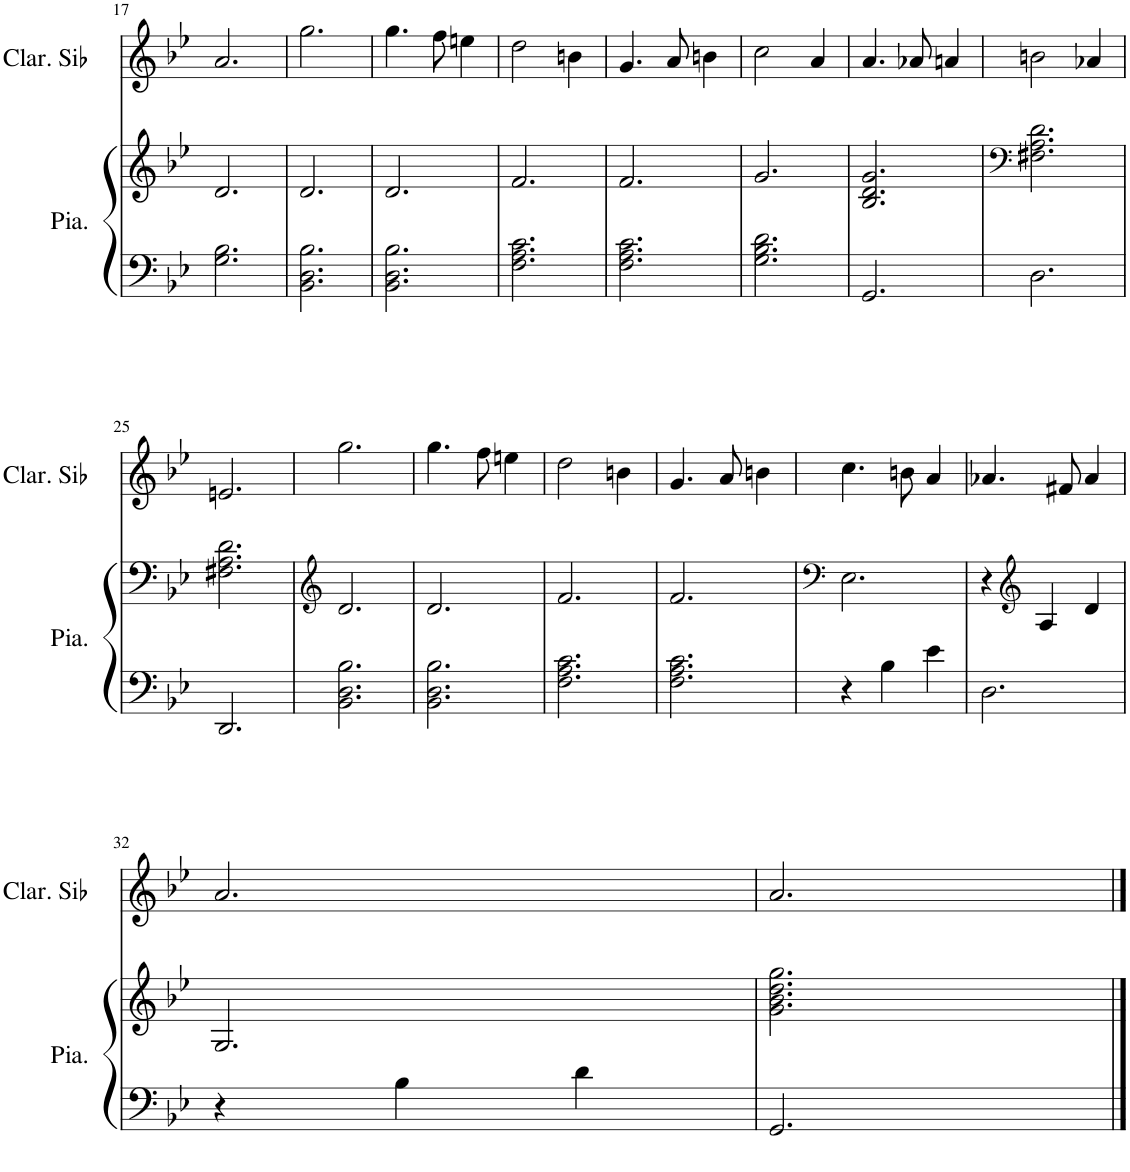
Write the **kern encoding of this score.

**kern	**kern	**kern
*part2	*part2	*part1
*staff3	*staff2	*staff1
*I"Piano, Piano	*	*I"Clarinette en Sib, Clarinet in Bb
*I'Pia.	*	*I'Clar. Sib
!!LO:PB:g=z
*clefF4	*clefG2	*clefG2
*	*	*Trd1c2
*k[b-e-]	*k[b-e-]	*k[b-e-]
*M3/4	*M3/4	*M3/4
=17	=17	=17
2.G\ 2.B-\	2.d/	2.a/
=18	=18	=18
2.BB-\ 2.D\ 2.B-\	2.d/	2.gg\
=19	=19	=19
2.BB-\ 2.D\ 2.B-\	2.d/	4.gg\
.	.	8ff\
.	.	4een\
=20	=20	=20
2.F\ 2.A\ 2.c\	2.f/	2dd\
.	.	4bn\
=21	=21	=21
2.F\ 2.A\ 2.c\	2.f/	4.g/
.	.	8a/
.	.	4bn\
=22	=22	=22
2.G\ 2.B-\ 2.d\	2.g/	2cc\
.	.	4a/
=23	=23	=23
2.GG/	2.B-/ 2.d/ 2.g/	4.a/
.	.	8a-X/
.	.	4an/
=24	=24	=24
*	*clefF4	*
2.D\	2.F#X\ 2.A\ 2.d\	2bn\
.	.	4a-X/
!!LO:LB:g=z
=25	=25	=25
2.DD/	2.F#X\ 2.A\ 2.d\	2.en/
=26	=26	=26
*	*clefG2	*
2.BB-\ 2.D\ 2.B-\	2.d/	2.gg\
=27	=27	=27
2.BB-\ 2.D\ 2.B-\	2.d/	4.gg\
.	.	8ff\
.	.	4een\
=28	=28	=28
2.F\ 2.A\ 2.c\	2.f/	2dd\
.	.	4bn\
=29	=29	=29
2.F\ 2.A\ 2.c\	2.f/	4.g/
.	.	8a/
.	.	4bn\
=30	=30	=30
*	*clefF4	*
4r	2.E-\	4.cc\
4B-\	.	.
.	.	8bn\
4e-\	.	4a/
=31	=31	=31
2.D\	4r	4.a-X/
*	*clefG2	*
.	4A/	.
.	.	8f#X/
.	4d/	4a-/
!!LO:LB:g=z
=32	=32	=32
4r	2.G/	2.a/
4B-\	.	.
4d\	.	.
=33	=33	=33
2.GG/	2.g\ 2.b-\ 2.dd\ 2.gg\	2.a/
==	==	==
*-	*-	*-
